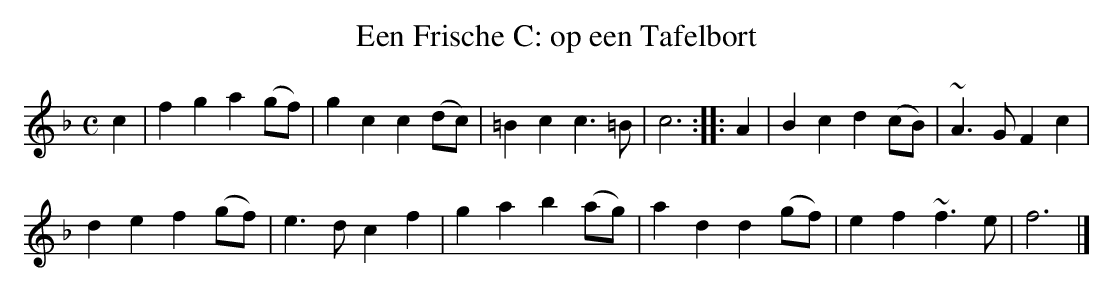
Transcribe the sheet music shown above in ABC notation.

X:1
T:Een Frische C: op een Tafelbort
M:C
K:Fmaj
c2|f2g2a2(gf)|g2c2c2(dc)|=B2c2c3=B|c6:||:A2|B2c2d2(cB)|~A3GF2c2|
d2e2f2(gf)|e3dc2f2|g2a2b2(ag)|a2d2d2(gf)|e2f2~f3e|f6|]
